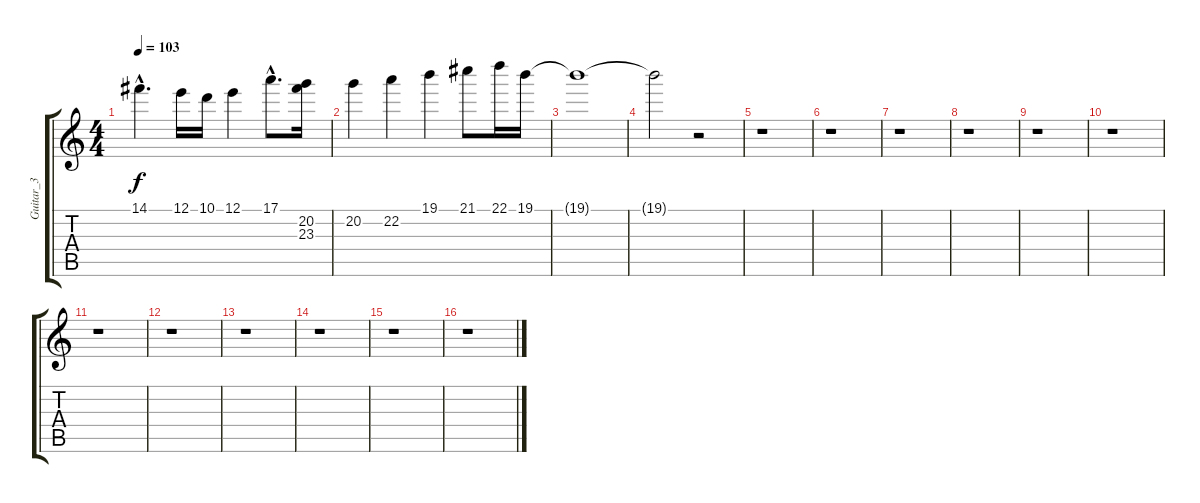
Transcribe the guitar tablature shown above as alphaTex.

\track ("Guitar_3" "Guitar_3") {instrument distortionguitar}
\staff {score tabs}
\tuning (E4 B3 G3 D3 A2 E2) {hide}
\ts (4 4)
\tempo 103
\clef g2
\ks c
14.1{hac t}.4{d dy f} 12.1.16 10.1.16 12.1.4 17.1{hac}.8{d} (20.2 23.3).16 |
20.2.4 22.2.4 19.1.4 21.1.8 22.1.16 19.1.16 |
19.1{t}.1 |
19.1{t}.2 r.2 |
r.1 |
r.1 |
r.1 |
r.1 |
r.1 |
r.1 |
r.1 |
r.1 |
r.1 |
r.1 |
r.1 |
r.1
